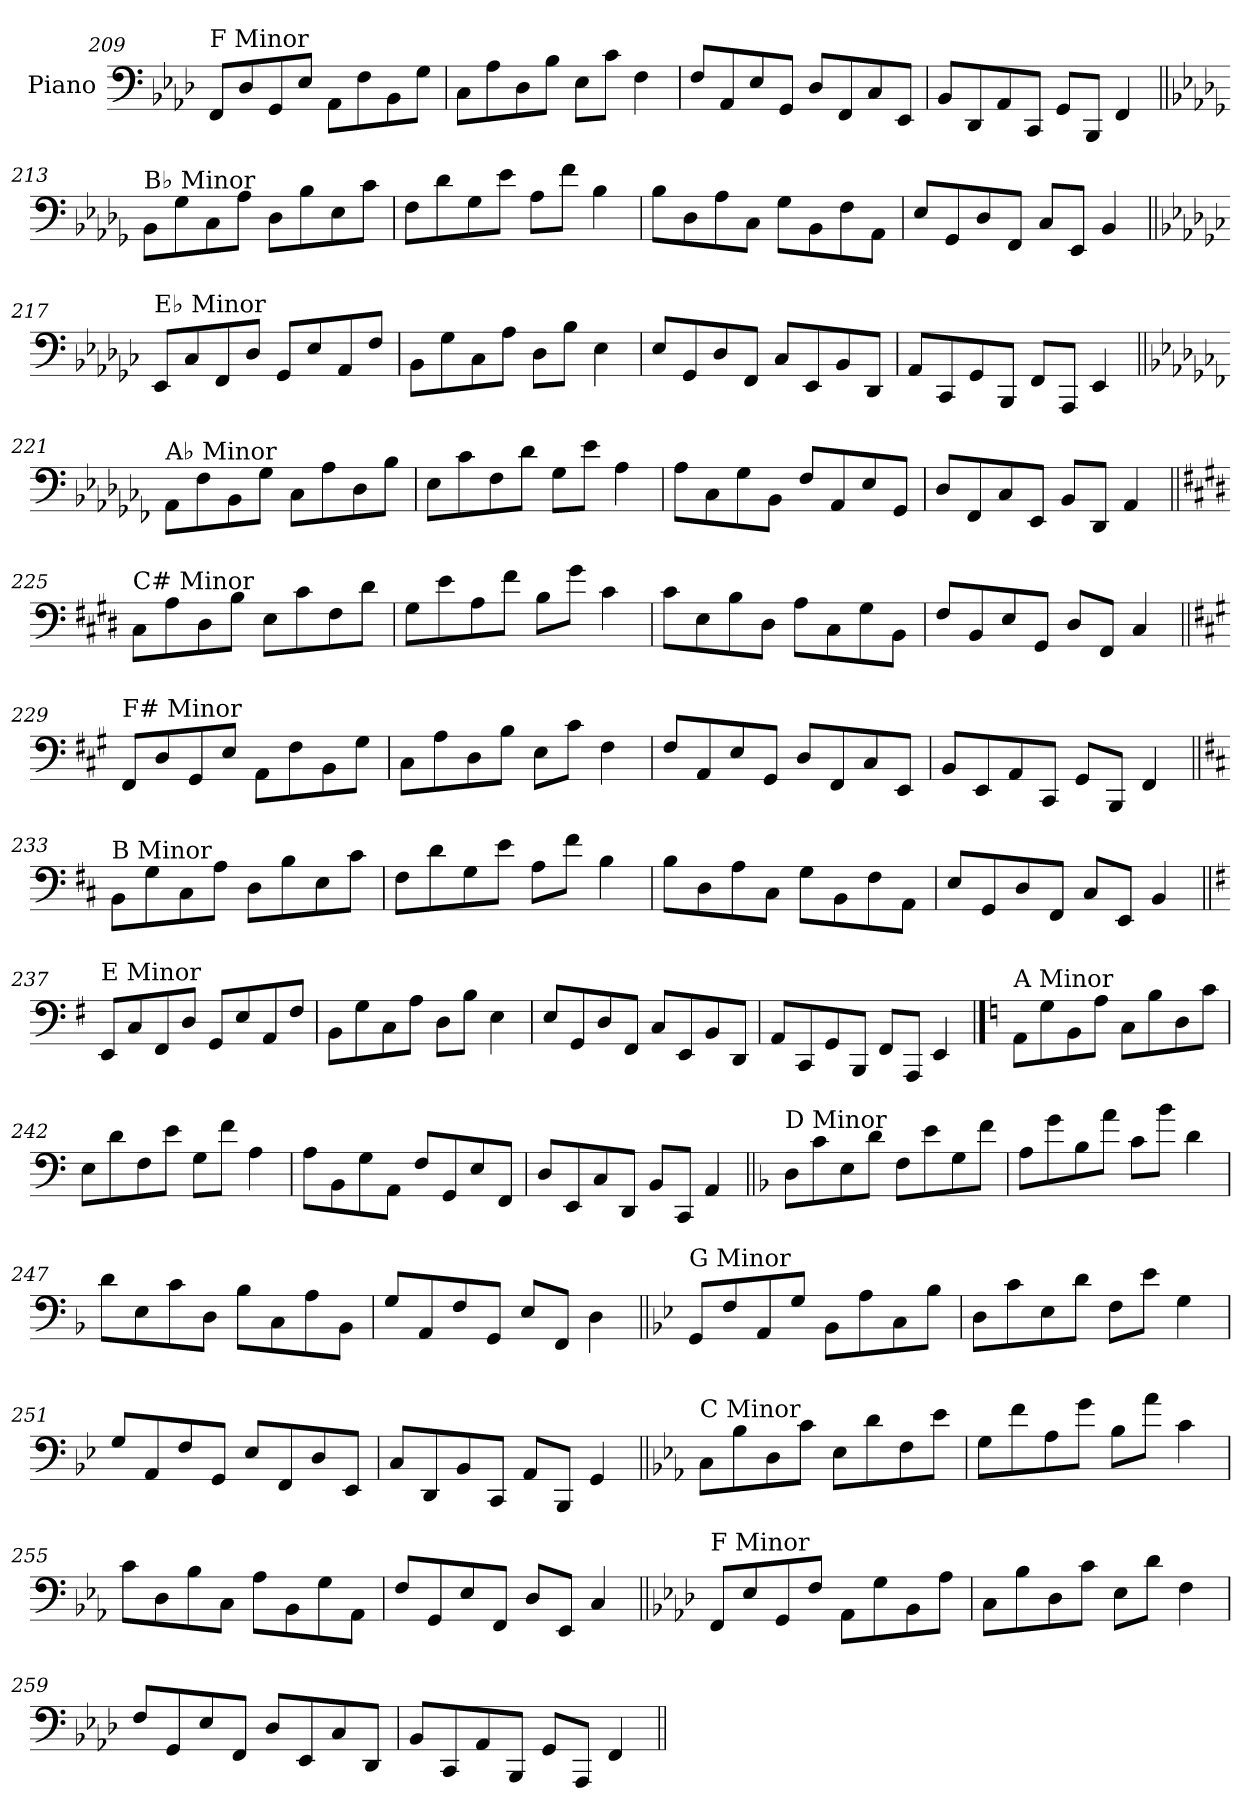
**kern
*part1
*staff1
*I"Piano
*I'Pno.
!!LO:LB:g=z
*clefF4
*k[b-e-a-d-]
=209
!LO:TX:a:t=F Minor
8FF/L
8D-/
8GG/
8E-/J
8AA-\L
8F\
8BB-\
8G\J
=210
8C\L
8A-\
8D-\
8B-\J
8E-\L
8c\J
4F\
=211
8F/L
8AA-/
8E-/
8GG/J
8D-/L
8FF/
8C/
8EE-/J
=212
8BB-/L
8DD-/
8AA-/
8CC/J
8GG/L
8BBB-/J
4FF/
!!LO:LB:g=z
=213||
*k[b-e-a-d-g-]
!LO:TX:a:t=B♭ Minor
8BB-\L
8G-\
8C\
8A-\J
8D-\L
8B-\
8E-\
8c\J
=214
8F\L
8d-\
8G-\
8e-\J
8A-\L
8f\J
4B-\
=215
8B-\L
8D-\
8A-\
8C\J
8G-\L
8BB-\
8F\
8AA-\J
=216
8E-/L
8GG-/
8D-/
8FF/J
8C/L
8EE-/J
4BB-/
!!LO:LB:g=z
=217||
*k[b-e-a-d-g-c-]
!LO:TX:a:t=E♭ Minor
8EE-/L
8C-/
8FF/
8D-/J
8GG-/L
8E-/
8AA-/
8F/J
=218
8BB-\L
8G-\
8C-\
8A-\J
8D-\L
8B-\J
4E-\
=219
8E-/L
8GG-/
8D-/
8FF/J
8C-/L
8EE-/
8BB-/
8DD-/J
=220
8AA-/L
8CC-/
8GG-/
8BBB-/J
8FF/L
8AAA-/J
4EE-/
!!LO:LB:g=z
=221||
*k[b-e-a-d-g-c-f-]
!LO:TX:a:t=A♭ Minor
8AA-\L
8F-\
8BB-\
8G-\J
8C-\L
8A-\
8D-\
8B-\J
=222
8E-\L
8c-\
8F-\
8d-\J
8G-\L
8e-\J
4A-\
=223
8A-\L
8C-\
8G-\
8BB-\J
8F-/L
8AA-/
8E-/
8GG-/J
=224
8D-/L
8FF-/
8C-/
8EE-/J
8BB-/L
8DD-/J
4AA-/
!!LO:LB:g=z
=225||
*k[f#c#g#d#]
!LO:TX:a:t=C# Minor
8C#\L
8A\
8D#\
8B\J
8E\L
8c#\
8F#\
8d#\J
=226
8G#\L
8e\
8A\
8f#\J
8B\L
8g#\J
4c#\
=227
8c#\L
8E\
8B\
8D#\J
8A\L
8C#\
8G#\
8BB\J
=228
8F#/L
8BB/
8E/
8GG#/J
8D#/L
8FF#/J
4C#/
!!LO:LB:g=z
=229||
*k[f#c#g#]
!LO:TX:a:t=F# Minor
8FF#/L
8D/
8GG#/
8E/J
8AA\L
8F#\
8BB\
8G#\J
=230
8C#\L
8A\
8D\
8B\J
8E\L
8c#\J
4F#\
=231
8F#/L
8AA/
8E/
8GG#/J
8D/L
8FF#/
8C#/
8EE/J
=232
8BB/L
8EE/
8AA/
8CC#/J
8GG#/L
8BBB/J
4FF#/
!!LO:LB:g=z
=233||
*k[f#c#]
!LO:TX:a:t=B Minor
8BB\L
8G\
8C#\
8A\J
8D\L
8B\
8E\
8c#\J
=234
8F#\L
8d\
8G\
8e\J
8A\L
8f#\J
4B\
=235
8B\L
8D\
8A\
8C#\J
8G\L
8BB\
8F#\
8AA\J
=236
8E/L
8GG/
8D/
8FF#/J
8C#/L
8EE/J
4BB/
!!LO:LB:g=z
=237||
*k[f#]
!LO:TX:a:t=E Minor
8EE/L
8C/
8FF#/
8D/J
8GG/L
8E/
8AA/
8F#/J
=238
8BB\L
8G\
8C\
8A\J
8D\L
8B\J
4E\
=239
8E/L
8GG/
8D/
8FF#/J
8C/L
8EE/
8BB/
8DD/J
=240
8AA/L
8CC/
8GG/
8BBB/J
8FF#/L
8AAA/J
4EE/
!!LO:PB:g=z
==241
*k[]
!LO:TX:a:t=A Minor
8AA\L
8G\
8BB\
8A\J
8C\L
8B\
8D\
8c\J
=242
8E\L
8d\
8F\
8e\J
8G\L
8f\J
4A\
=243
8A\L
8BB\
8G\
8AA\J
8F/L
8GG/
8E/
8FF/J
=244
8D/L
8EE/
8C/
8DD/J
8BB/L
8CC/J
4AA/
!!LO:LB:g=z
=245||
*k[b-]
!LO:TX:a:t=D Minor
8D\L
8c\
8E\
8d\J
8F\L
8e\
8G\
8f\J
=246
8A\L
8g\
8B-\
8a\J
8c\L
8b-\J
4d\
=247
8d\L
8E\
8c\
8D\J
8B-\L
8C\
8A\
8BB-\J
=248
8G/L
8AA/
8F/
8GG/J
8E/L
8FF/J
4D\
!!LO:LB:g=z
=249||
*k[b-e-]
!LO:TX:a:t=G Minor
8GG/L
8F/
8AA/
8G/J
8BB-\L
8A\
8C\
8B-\J
=250
8D\L
8c\
8E-\
8d\J
8F\L
8e-\J
4G\
=251
8G/L
8AA/
8F/
8GG/J
8E-/L
8FF/
8D/
8EE-/J
=252
8C/L
8DD/
8BB-/
8CC/J
8AA/L
8BBB-/J
4GG/
!!LO:LB:g=z
=253||
*k[b-e-a-]
!LO:TX:a:t=C Minor
8C\L
8B-\
8D\
8c\J
8E-\L
8d\
8F\
8e-\J
=254
8G\L
8f\
8A-\
8g\J
8B-\L
8a-\J
4c\
=255
8c\L
8D\
8B-\
8C\J
8A-\L
8BB-\
8G\
8AA-\J
=256
8F/L
8GG/
8E-/
8FF/J
8D/L
8EE-/J
4C/
!!LO:LB:g=z
=257||
*k[b-e-a-d-]
!LO:TX:a:t=F Minor
8FF/L
8E-/
8GG/
8F/J
8AA-\L
8G\
8BB-\
8A-\J
=258
8C\L
8B-\
8D-\
8c\J
8E-\L
8d-\J
4F\
=259
8F/L
8GG/
8E-/
8FF/J
8D-/L
8EE-/
8C/
8DD-/J
=260
8BB-/L
8CC/
8AA-/
8BBB-/J
8GG/L
8AAA-/J
4FF/
=||
*-
